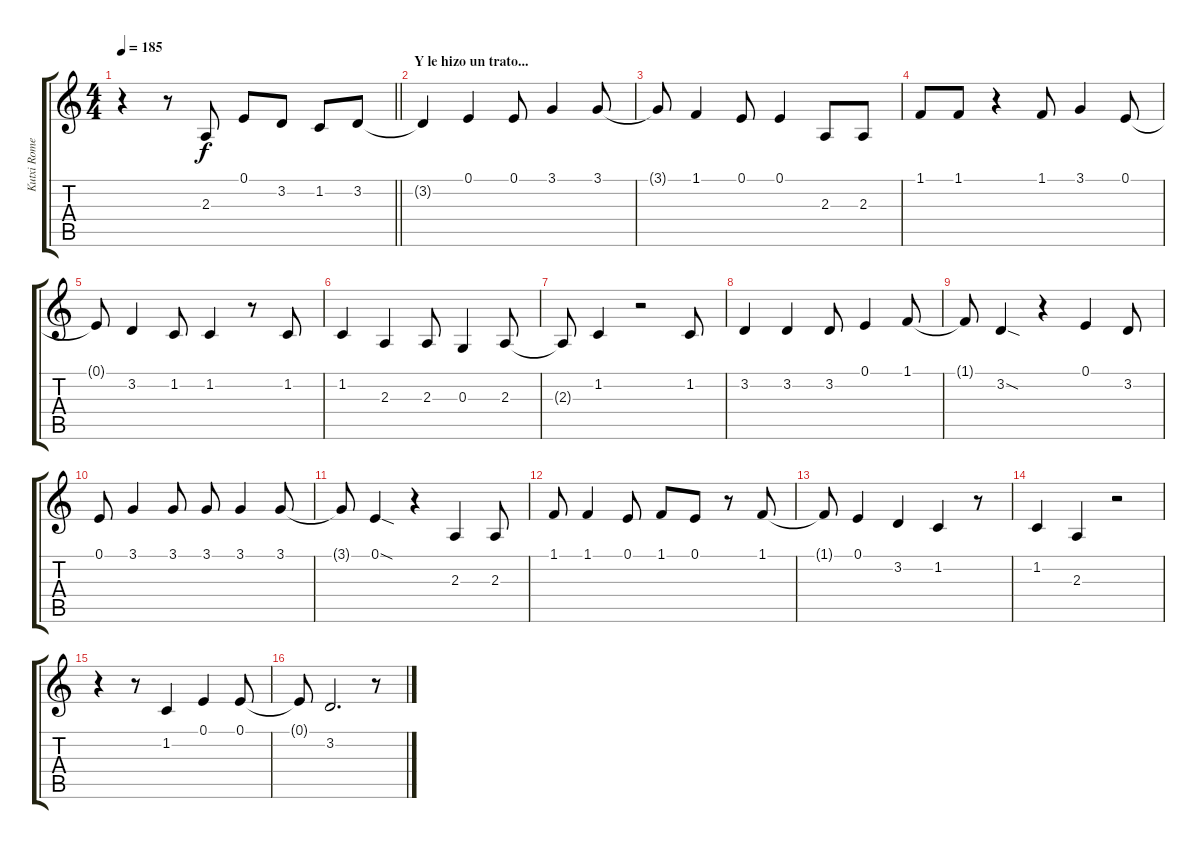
\track ("Kutxi Romero - Voz" "Kutxi Rome") {instrument oboe}
\staff {score tabs}
\tuning (E4 B3 G3 D3 A2 E2) {hide}
\ts (4 4)
\tempo 185
\clef g2
\barLineRight lightlight
\ks c
r.4{dy f} r.8 2.3.8 0.1.8 3.2.8 1.2.8 3.2.8 |
\section ("" "Y le hizo un trato...")
3.2{t}.4 0.1.4 0.1.8 3.1.4 3.1.8 |
3.1{t}.8 1.1.4 0.1.8 0.1.4 2.3.8 2.3.8 |
1.1.8 1.1.8 r.4 1.1.8 3.1.4 0.1.8 |
0.1{t}.8 3.2.4 1.2.8 1.2.4 r.8 1.2.8 |
1.2.4 2.3.4 2.3.8 0.3.4 2.3.8 |
2.3{t}.8 1.2.4 r.2 1.2.8 |
3.2.4 3.2.4 3.2.8 0.1.4 1.1.8 |
1.1{t}.8 3.2{sod}.4 r.4 0.1.4 3.2.8 |
0.1.8 3.1.4 3.1.8 3.1.8 3.1.4 3.1.8 |
3.1{t}.8 0.1{sod}.4 r.4 2.3.4 2.3.8 |
1.1.8 1.1.4 0.1.8 1.1.8 0.1.8 r.8 1.1.8 |
1.1{t}.8 0.1.4 3.2.4 1.2.4 r.8 |
1.2.4 2.3.4 r.2 |
r.4 r.8 1.2.4 0.1.4 0.1.8 |
0.1{t}.8 3.2.2{d} r.8
